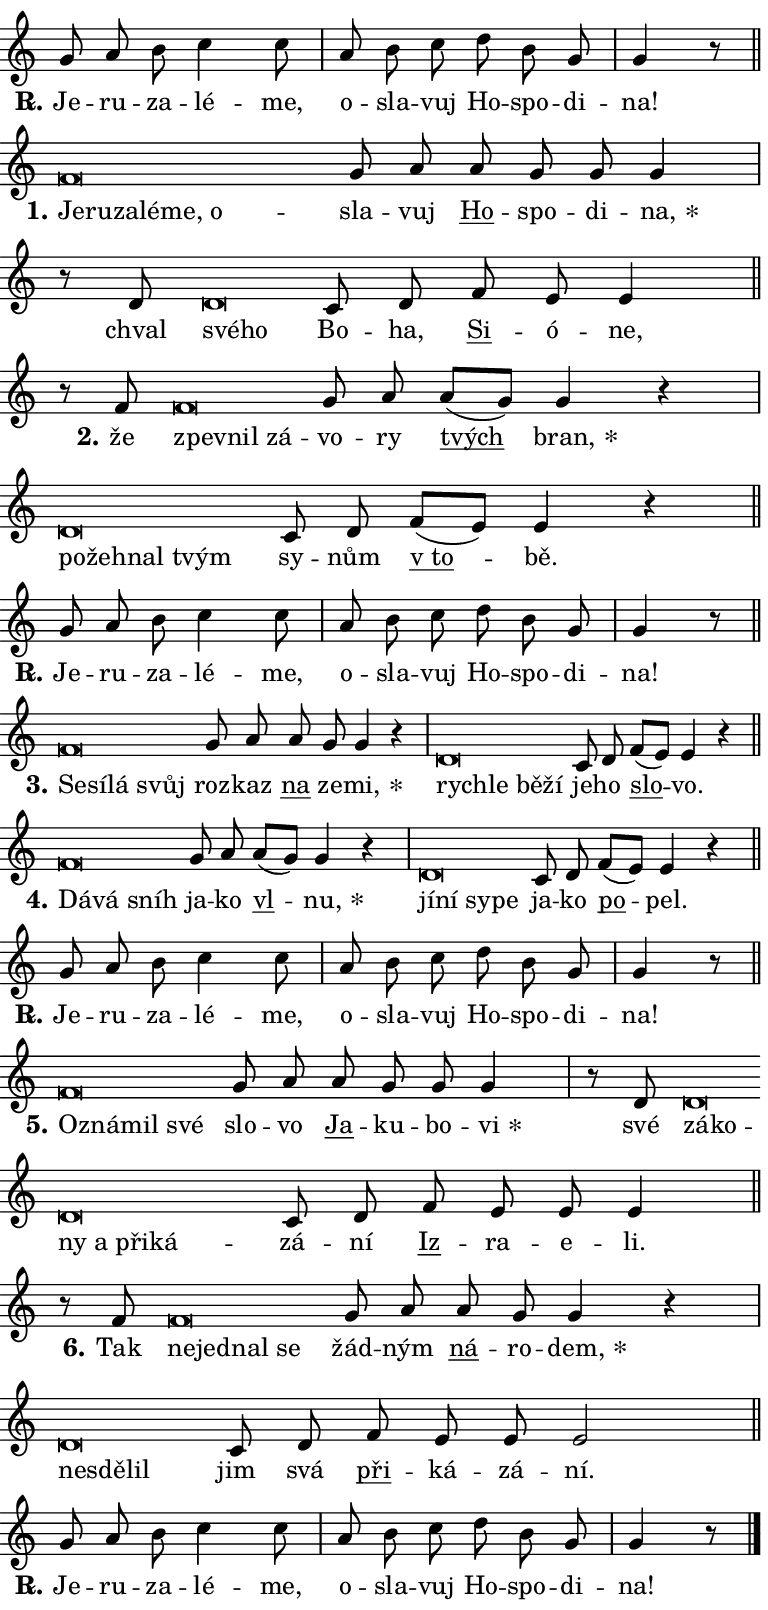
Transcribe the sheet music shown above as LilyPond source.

\version "2.24.0"
\header { tagline = "" }
\paper {
  indent = 0\cm
  top-margin = 0\cm
  right-margin = 0.13\cm % to fit lyric hyphens
  bottom-margin = 0\cm
  left-margin = 0\cm
  paper-width = 13\cm
  page-breaking = #ly:one-page-breaking
  system-system-spacing.basic-distance = #11
  score-system-spacing.basic-distance = #11
  ragged-last = ##f
}


%% Author: Thomas Morley
%% https://lists.gnu.org/archive/html/lilypond-user/2020-05/msg00002.html
#(define (line-position grob)
"Returns position of @var[grob} in current system:
   @code{'start}, if at first time-step
   @code{'end}, if at last time-step
   @code{'middle} otherwise
"
  (let* ((col (ly:item-get-column grob))
         (ln (ly:grob-object col 'left-neighbor))
         (rn (ly:grob-object col 'right-neighbor))
         (col-to-check-left (if (ly:grob? ln) ln col))
         (col-to-check-right (if (ly:grob? rn) rn col))
         (break-dir-left
           (and
             (ly:grob-property col-to-check-left 'non-musical #f)
             (ly:item-break-dir col-to-check-left)))
         (break-dir-right
           (and
             (ly:grob-property col-to-check-right 'non-musical #f)
             (ly:item-break-dir col-to-check-right))))
        (cond ((eqv? 1 break-dir-left) 'start)
              ((eqv? -1 break-dir-right) 'end)
              (else 'middle))))

#(define (tranparent-at-line-position vctor)
  (lambda (grob)
  "Relying on @code{line-position} select the relevant enry from @var{vctor}.
Used to determine transparency,"
    (case (line-position grob)
      ((end) (not (vector-ref vctor 0)))
      ((middle) (not (vector-ref vctor 1)))
      ((start) (not (vector-ref vctor 2))))))

noteHeadBreakVisibility =
#(define-music-function (break-visibility)(vector?)
"Makes @code{NoteHead}s transparent relying on @var{break-visibility}"
#{
  \override NoteHead.transparent =
    #(tranparent-at-line-position break-visibility)
#})

#(define delete-ledgers-for-transparent-note-heads
  (lambda (grob)
    "Reads whether a @code{NoteHead} is transparent.
If so this @code{NoteHead} is removed from @code{'note-heads} from
@var{grob}, which is supposed to be @code{LedgerLineSpanner}.
As a result ledgers are not printed for this @code{NoteHead}"
    (let* ((nhds-array (ly:grob-object grob 'note-heads))
           (nhds-list
             (if (ly:grob-array? nhds-array)
                 (ly:grob-array->list nhds-array)
                 '()))
           ;; Relies on the transparent-property being done before
           ;; Staff.LedgerLineSpanner.after-line-breaking is executed.
           ;; This is fragile ...
           (to-keep
             (remove
               (lambda (nhd)
                 (ly:grob-property nhd 'transparent #f))
               nhds-list)))
      ;; TODO find a better method to iterate over grob-arrays, similiar
      ;; to filter/remove etc for lists
      ;; For now rebuilt from scratch
      (set! (ly:grob-object grob 'note-heads)  '())
      (for-each
        (lambda (nhd)
          (ly:pointer-group-interface::add-grob grob 'note-heads nhd))
        to-keep))))

squashNotes = {
  \override NoteHead.X-extent = #'(-0.2 . 0.2)
  \override NoteHead.Y-extent = #'(-0.75 . 0)
  \override NoteHead.stencil =
    #(lambda (grob)
       (let ((pos (ly:grob-property grob 'staff-position)))
         (begin
           (if (< pos -7) (display "ERROR: Lower brevis then expected\n") (display ""))
           (if (<= pos -6) ly:text-interface::print ly:note-head::print))))
}
unSquashNotes = {
  \revert NoteHead.X-extent
  \revert NoteHead.Y-extent
  \revert NoteHead.stencil
}

hideNotes = \noteHeadBreakVisibility #begin-of-line-visible
unHideNotes = \noteHeadBreakVisibility #all-visible

% work-around for resetting accidentals
% https://lilypond.org/doc/v2.23/Documentation/notation/displaying-rhythms#unmetered-music
cadenzaMeasure = {
  \cadenzaOff
  \partial 1024 s1024
  \cadenzaOn
}

#(define-markup-command (accent layout props text) (markup?)
  "Underline accented syllable"
  (interpret-markup layout props
    #{\markup \override #'(offset . 4.3) \underline { #text }#}))

responsum = \markup \concat {
  "R" \hspace #-1.05 \path #0.1 #'((moveto 0 0.07) (lineto 0.9 0.8)) \hspace #0.05 "."
}

spaceSize = #0.6828661417322834 % exact space size for TeX Gyre Schola

\layout {
  \context {
    \Staff
    \remove "Time_signature_engraver"
    \override LedgerLineSpanner.after-line-breaking = #delete-ledgers-for-transparent-note-heads
  }
  \context {
    \Lyrics {
      \override LyricSpace.minimum-distance = \spaceSize
      \override LyricText.font-name = #"TeX Gyre Schola"
      \override LyricText.font-size = 1
      \override StanzaNumber.font-name = #"TeX Gyre Schola Bold"
      \override StanzaNumber.font-size = 1
    }
  }
  \context {
    \Score 
    \override NoteHead.text =
      #(lambda (grob) 
        (let ((pos (ly:grob-property grob 'staff-position)))
          #{\markup {
            \combine
              \halign #-0.55 \raise #(if (= pos -6) 0 0.5) \override #'(thickness . 2) \draw-line #'(3.2 . 0)
              \musicglyph "noteheads.sM1"
          }#}))
  }
}

% magnetic-lyrics.ily
%
%   written by
%     Jean Abou Samra <jean@abou-samra.fr>
%     Werner Lemberg <wl@gnu.org>
%
%   adapted by
%     Jiri Hon <jiri.hon@gmail.com>
%
% Version 2022-Apr-15

% https://www.mail-archive.com/lilypond-user@gnu.org/msg149350.html

#(define (Left_hyphen_pointer_engraver context)
   "Collect syllable-hyphen-syllable occurrences in lyrics and store
them in properties.  This engraver only looks to the left.  For
example, if the lyrics input is @code{foo -- bar}, it does the
following.

@itemize @bullet
@item
Set the @code{text} property of the @code{LyricHyphen} grob between
@q{foo} and @q{bar} to @code{foo}.

@item
Set the @code{left-hyphen} property of the @code{LyricText} grob with
text @q{foo} to the @code{LyricHyphen} grob between @q{foo} and
@q{bar}.
@end itemize

Use this auxiliary engraver in combination with the
@code{lyric-@/text::@/apply-@/magnetic-@/offset!} hook."
   (let ((hyphen #f)
         (text #f))
     (make-engraver
      (acknowledgers
       ((lyric-syllable-interface engraver grob source-engraver)
        (set! text grob)))
      (end-acknowledgers
       ((lyric-hyphen-interface engraver grob source-engraver)
        ;(when (not (grob::has-interface grob 'lyric-space-interface))
          (set! hyphen grob)));)
      ((stop-translation-timestep engraver)
       (when (and text hyphen)
         (ly:grob-set-object! text 'left-hyphen hyphen))
       (set! text #f)
       (set! hyphen #f)))))

#(define (lyric-text::apply-magnetic-offset! grob)
   "If the space between two syllables is less than the value in
property @code{LyricText@/.details@/.squash-threshold}, move the right
syllable to the left so that it gets concatenated with the left
syllable.

Use this function as a hook for
@code{LyricText@/.after-@/line-@/breaking} if the
@code{Left_@/hyphen_@/pointer_@/engraver} is active."
   (let ((hyphen (ly:grob-object grob 'left-hyphen #f)))
     (when hyphen
       (let ((left-text (ly:spanner-bound hyphen LEFT)))
         (when (grob::has-interface left-text 'lyric-syllable-interface)
           (let* ((common (ly:grob-common-refpoint grob left-text X))
                  (this-x-ext (ly:grob-extent grob common X))
                  (left-x-ext
                   (begin
                     ;; Trigger magnetism for left-text.
                     (ly:grob-property left-text 'after-line-breaking)
                     (ly:grob-extent left-text common X)))
                  ;; `delta` is the gap width between two syllables.
                  (delta (- (interval-start this-x-ext)
                            (interval-end left-x-ext)))
                  (details (ly:grob-property grob 'details))
                  (threshold (assoc-get 'squash-threshold details 0.2)))
             (when (< delta threshold)
               (let* (;; We have to manipulate the input text so that
                      ;; ligatures crossing syllable boundaries are not
                      ;; disabled.  For languages based on the Latin
                      ;; script this is essentially a beautification.
                      ;; However, for non-Western scripts it can be a
                      ;; necessity.
                      (lt (ly:grob-property left-text 'text))
                      (rt (ly:grob-property grob 'text))
                      (is-space (grob::has-interface hyphen 'lyric-space-interface))
                      (space (if is-space " " ""))
                      (extra-delta (if is-space spaceSize 0))
                      ;; Append new syllable.
                      (ltrt-space (if (and (string? lt) (string? rt))
                                (string-append lt space rt)
                                (make-concat-markup (list lt space rt))))
                      ;; Right-align `ltrt` to the right side.
                      (ltrt-space-markup (grob-interpret-markup
                               grob
                               (make-translate-markup
                                (cons (interval-length this-x-ext) 0)
                                (make-right-align-markup ltrt-space)))))
                 (begin
                   ;; Don't print `left-text`.
                   (ly:grob-set-property! left-text 'stencil #f)
                   ;; Set text and stencil (which holds all collected
                   ;; syllables so far) and shift it to the left.
                   (ly:grob-set-property! grob 'text ltrt-space)
                   (ly:grob-set-property! grob 'stencil ltrt-space-markup)
                   (ly:grob-translate-axis! grob (- (- delta extra-delta)) X))))))))))


#(define (lyric-hyphen::displace-bounds-first grob)
   ;; Make very sure this callback isn't triggered too early.
   (let ((left (ly:spanner-bound grob LEFT))
         (right (ly:spanner-bound grob RIGHT)))
     (ly:grob-property left 'after-line-breaking)
     (ly:grob-property right 'after-line-breaking)
     (ly:lyric-hyphen::print grob)))

squashThreshold = #0.4

\layout {
  \context {
    \Lyrics
    \consists #Left_hyphen_pointer_engraver
    \override LyricText.after-line-breaking =
      #lyric-text::apply-magnetic-offset!
    \override LyricHyphen.stencil = #lyric-hyphen::displace-bounds-first
    \override LyricText.details.squash-threshold = \squashThreshold
    \override LyricHyphen.minimum-distance = 0
    \override LyricHyphen.minimum-length = \squashThreshold
  }
}

squashText = \override LyricText.details.squash-threshold = 9999
unSquashText = \override LyricText.details.squash-threshold = \squashThreshold

leftText = \override LyricText.self-alignment-X = #LEFT
unLeftText = \revert LyricText.self-alignment-X

starOffset = #(lambda (grob) 
                (let ((x_offset (ly:self-alignment-interface::aligned-on-x-parent grob)))
                  (if (= x_offset 0) 0 (+ x_offset 1.2))))

star = #(define-music-function (syllable)(string?)
"Append star separator at the end of a syllable"
#{
  \once \override LyricText.X-offset = #starOffset
  \lyricmode { \markup {
    #syllable
    \override #'((font-name . "TeX Gyre Schola Bold")) \hspace #0.2 \lower #0.65 \larger "*"
  } }
#})

starAccent = #(define-music-function (syllable)(string?)
"Append star separator at the end of a syllable and make accent"
#{
  \once \override LyricText.X-offset = #starOffset
  \lyricmode { \markup {
    \accent #syllable
    \override #'((font-name . "TeX Gyre Schola Bold")) \hspace #0.2 \lower #0.65 \larger "*"
  } }
#})

breath = #(define-music-function (syllable)(string?)
"Append breathing indicator at the end of a syllable"
#{
  \lyricmode { \markup { #syllable "+" } }
#})

optionalBreath = #(define-music-function (syllable)(string?)
"Append optional breathing indicator at the end of a syllable"
#{
  \lyricmode { \markup { #syllable "(+)" } }
#})


\score {
    <<
        \new Voice = "melody" { \cadenzaOn \key c \major \relative { g'8 a b c4 c8 \cadenzaMeasure \bar "|" a b c \bar "" d b g \cadenzaMeasure \bar "|" g4 r8 \cadenzaMeasure \bar "||" \break } }
        \new Lyrics \lyricsto "melody" { \lyricmode { \set stanza = \responsum
Je -- ru -- za -- lé -- me, o -- sla -- vuj Ho -- spo -- di -- na! } }
    >>
    \layout {}
}

\score {
    <<
        \new Voice = "melody" { \cadenzaOn \key c \major \relative { \squashNotes f'\breve*1/16 \hideNotes \breve*1/16 \bar "" \breve*1/16 \bar "" \breve*1/16 \bar "" \breve*1/16 \breve*1/16 \bar "" \unHideNotes \unSquashNotes g8 a \bar "" a g g g4 \cadenzaMeasure \bar "|" r8 d \squashNotes d\breve*1/16 \hideNotes \breve*1/16 \bar "" \unHideNotes \unSquashNotes c8 d \bar "" f e e4 \cadenzaMeasure \bar "||" \break } }
        \new Lyrics \lyricsto "melody" { \lyricmode { \set stanza = "1."
\leftText Je -- \squashText ru -- za -- lé -- me, o -- \unLeftText \unSquashText sla -- vuj \markup \accent Ho -- spo -- di -- \star na, chval \leftText své -- \squashText ho \unLeftText \unSquashText Bo -- ha, \markup \accent Si -- ó -- ne, } }
    >>
    \layout {}
}

\score {
    <<
        \new Voice = "melody" { \cadenzaOn \key c \major \relative { r8 f' \squashNotes f\breve*1/16 \hideNotes \breve*1/16 \breve*1/16 \bar "" \unHideNotes \unSquashNotes g8 a \bar "" a[( g)] g4 r \cadenzaMeasure \bar "|" \squashNotes d\breve*1/16 \hideNotes \breve*1/16 \bar "" \breve*1/16 \breve*1/16 \bar "" \unHideNotes \unSquashNotes c8 d \bar "" f[( e)] e4 r \cadenzaMeasure \bar "||" \break } }
        \new Lyrics \lyricsto "melody" { \lyricmode { \set stanza = "2."
že \leftText zpev -- \squashText nil zá -- \unLeftText \unSquashText vo -- ry \markup \accent tvých \star bran, \leftText po -- \squashText žeh -- nal tvým \unLeftText \unSquashText sy -- nům \markup \accent "v to" -- bě. } }
    >>
    \layout {}
}

\score {
    <<
        \new Voice = "melody" { \cadenzaOn \key c \major \relative { g'8 a b c4 c8 \cadenzaMeasure \bar "|" a b c \bar "" d b g \cadenzaMeasure \bar "|" g4 r8 \cadenzaMeasure \bar "||" \break } }
        \new Lyrics \lyricsto "melody" { \lyricmode { \set stanza = \responsum
Je -- ru -- za -- lé -- me, o -- sla -- vuj Ho -- spo -- di -- na! } }
    >>
    \layout {}
}

\score {
    <<
        \new Voice = "melody" { \cadenzaOn \key c \major \relative { \squashNotes f'\breve*1/16 \hideNotes \breve*1/16 \bar "" \breve*1/16 \breve*1/16 \bar "" \unHideNotes \unSquashNotes g8 a \bar "" a g g4 r \cadenzaMeasure \bar "|" \squashNotes d\breve*1/16 \hideNotes \breve*1/16 \bar "" \breve*1/16 \breve*1/16 \bar "" \unHideNotes \unSquashNotes c8 d \bar "" f[( e)] e4 r \cadenzaMeasure \bar "||" \break } }
        \new Lyrics \lyricsto "melody" { \lyricmode { \set stanza = "3."
\leftText Se -- \squashText sí -- lá svůj \unLeftText \unSquashText roz -- kaz \markup \accent na ze -- \star mi, \leftText rych -- \squashText le bě -- ží \unLeftText \unSquashText je -- ho \markup \accent slo -- vo. } }
    >>
    \layout {}
}

\score {
    <<
        \new Voice = "melody" { \cadenzaOn \key c \major \relative { \squashNotes f'\breve*1/16 \hideNotes \breve*1/16 \breve*1/16 \bar "" \unHideNotes \unSquashNotes g8 a \bar "" a[( g)] g4 r \cadenzaMeasure \bar "|" \squashNotes d\breve*1/16 \hideNotes \breve*1/16 \bar "" \breve*1/16 \breve*1/16 \bar "" \unHideNotes \unSquashNotes c8 d \bar "" f[( e)] e4 r \cadenzaMeasure \bar "||" \break } }
        \new Lyrics \lyricsto "melody" { \lyricmode { \set stanza = "4."
\leftText Dá -- \squashText vá sníh \unLeftText \unSquashText ja -- ko \markup \accent vl -- \star nu, \leftText jí -- \squashText ní sy -- pe \unLeftText \unSquashText ja -- ko \markup \accent po -- pel. } }
    >>
    \layout {}
}

\score {
    <<
        \new Voice = "melody" { \cadenzaOn \key c \major \relative { g'8 a b c4 c8 \cadenzaMeasure \bar "|" a b c \bar "" d b g \cadenzaMeasure \bar "|" g4 r8 \cadenzaMeasure \bar "||" \break } }
        \new Lyrics \lyricsto "melody" { \lyricmode { \set stanza = \responsum
Je -- ru -- za -- lé -- me, o -- sla -- vuj Ho -- spo -- di -- na! } }
    >>
    \layout {}
}

\score {
    <<
        \new Voice = "melody" { \cadenzaOn \key c \major \relative { \squashNotes f'\breve*1/16 \hideNotes \breve*1/16 \bar "" \breve*1/16 \breve*1/16 \bar "" \unHideNotes \unSquashNotes g8 a \bar "" a g g g4 \cadenzaMeasure \bar "|" r8 d \squashNotes d\breve*1/16 \hideNotes \breve*1/16 \bar "" \breve*1/16 \bar "" \breve*1/16 \bar "" \breve*1/16 \breve*1/16 \bar "" \unHideNotes \unSquashNotes c8 d \bar "" f e e e4 \cadenzaMeasure \bar "||" \break } }
        \new Lyrics \lyricsto "melody" { \lyricmode { \set stanza = "5."
\leftText Oz -- \squashText ná -- mil své \unLeftText \unSquashText slo -- vo \markup \accent Ja -- ku -- bo -- \star vi své \leftText zá -- \squashText ko -- ny a při -- ká -- \unLeftText \unSquashText zá -- ní \markup \accent Iz -- ra -- e -- li. } }
    >>
    \layout {}
}

\score {
    <<
        \new Voice = "melody" { \cadenzaOn \key c \major \relative { r8 f' \squashNotes f\breve*1/16 \hideNotes \breve*1/16 \bar "" \breve*1/16 \breve*1/16 \bar "" \unHideNotes \unSquashNotes g8 a \bar "" a g g4 r \cadenzaMeasure \bar "|" \squashNotes d\breve*1/16 \hideNotes \breve*1/16 \breve*1/16 \bar "" \unHideNotes \unSquashNotes c8 d \bar "" f e e e2 \cadenzaMeasure \bar "||" \break } }
        \new Lyrics \lyricsto "melody" { \lyricmode { \set stanza = "6."
Tak \leftText ne -- \squashText jed -- nal se \unLeftText \unSquashText žád -- ným \markup \accent ná -- ro -- \star dem, \leftText ne -- \squashText sdě -- lil \unLeftText \unSquashText jim svá \markup \accent při -- ká -- zá -- ní. } }
    >>
    \layout {}
}

\score {
    <<
        \new Voice = "melody" { \cadenzaOn \key c \major \relative { g'8 a b c4 c8 \cadenzaMeasure \bar "|" a b c \bar "" d b g \cadenzaMeasure \bar "|" g4 r8 \cadenzaMeasure \bar "||" \break } \bar "|." }
        \new Lyrics \lyricsto "melody" { \lyricmode { \set stanza = \responsum
Je -- ru -- za -- lé -- me, o -- sla -- vuj Ho -- spo -- di -- na! } }
    >>
    \layout {}
}
